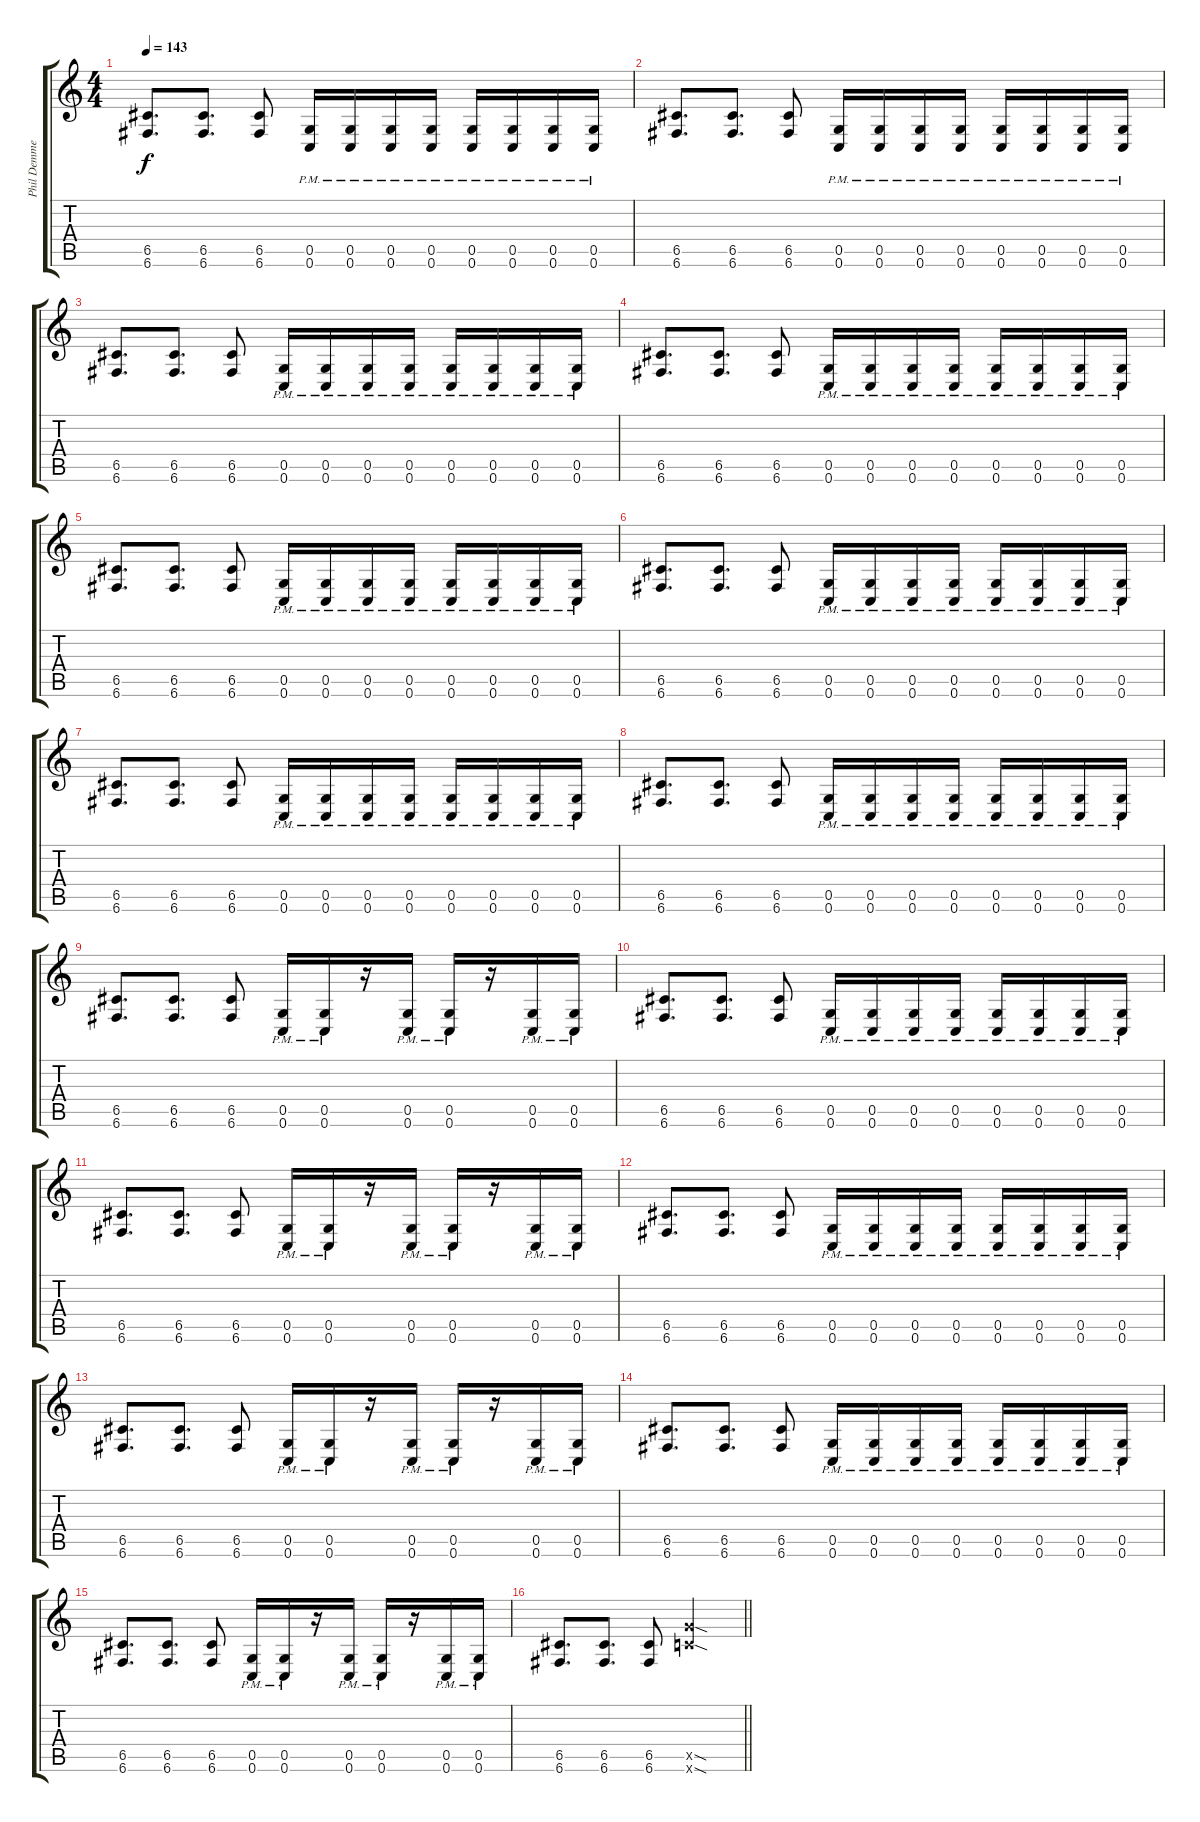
\track ("Phil Demmel" "Phil Demme") {instrument distortionguitar}
\staff {score tabs}
\tuning (D4 A3 F3 C3 G2 C2) {hide}
\ts (4 4)
\tempo 143
\clef g2
\ks c
(6.5 6.6).8{d dy f} (6.5 6.6).8{d} (6.5 6.6).8 (0.5{pm} 0.6{pm}).16 (0.5{pm} 0.6{pm}).16 (0.5{pm} 0.6{pm}).16 (0.5{pm} 0.6{pm}).16 (0.5{pm} 0.6{pm}).16 (0.5{pm} 0.6{pm}).16 (0.5{pm} 0.6{pm}).16 (0.5{pm} 0.6{pm}).16 |
(6.5 6.6).8{d} (6.5 6.6).8{d} (6.5 6.6).8 (0.5{pm} 0.6{pm}).16 (0.5{pm} 0.6{pm}).16 (0.5{pm} 0.6{pm}).16 (0.5{pm} 0.6{pm}).16 (0.5{pm} 0.6{pm}).16 (0.5{pm} 0.6{pm}).16 (0.5{pm} 0.6{pm}).16 (0.5{pm} 0.6{pm}).16 |
(6.5 6.6).8{d} (6.5 6.6).8{d} (6.5 6.6).8 (0.5{pm} 0.6{pm}).16 (0.5{pm} 0.6{pm}).16 (0.5{pm} 0.6{pm}).16 (0.5{pm} 0.6{pm}).16 (0.5{pm} 0.6{pm}).16 (0.5{pm} 0.6{pm}).16 (0.5{pm} 0.6{pm}).16 (0.5{pm} 0.6{pm}).16 |
(6.5 6.6).8{d} (6.5 6.6).8{d} (6.5 6.6).8 (0.5{pm} 0.6{pm}).16 (0.5{pm} 0.6{pm}).16 (0.5{pm} 0.6{pm}).16 (0.5{pm} 0.6{pm}).16 (0.5{pm} 0.6{pm}).16 (0.5{pm} 0.6{pm}).16 (0.5{pm} 0.6{pm}).16 (0.5{pm} 0.6{pm}).16 |
(6.5 6.6).8{d} (6.5 6.6).8{d} (6.5 6.6).8 (0.5{pm} 0.6{pm}).16 (0.5{pm} 0.6{pm}).16 (0.5{pm} 0.6{pm}).16 (0.5{pm} 0.6{pm}).16 (0.5{pm} 0.6{pm}).16 (0.5{pm} 0.6{pm}).16 (0.5{pm} 0.6{pm}).16 (0.5{pm} 0.6{pm}).16 |
(6.5 6.6).8{d} (6.5 6.6).8{d} (6.5 6.6).8 (0.5{pm} 0.6{pm}).16 (0.5{pm} 0.6{pm}).16 (0.5{pm} 0.6{pm}).16 (0.5{pm} 0.6{pm}).16 (0.5{pm} 0.6{pm}).16 (0.5{pm} 0.6{pm}).16 (0.5{pm} 0.6{pm}).16 (0.5{pm} 0.6{pm}).16 |
(6.5 6.6).8{d} (6.5 6.6).8{d} (6.5 6.6).8 (0.5{pm} 0.6{pm}).16 (0.5{pm} 0.6{pm}).16 (0.5{pm} 0.6{pm}).16 (0.5{pm} 0.6{pm}).16 (0.5{pm} 0.6{pm}).16 (0.5{pm} 0.6{pm}).16 (0.5{pm} 0.6{pm}).16 (0.5{pm} 0.6{pm}).16 |
(6.5 6.6).8{d} (6.5 6.6).8{d} (6.5 6.6).8 (0.5{pm} 0.6{pm}).16 (0.5{pm} 0.6{pm}).16 (0.5{pm} 0.6{pm}).16 (0.5{pm} 0.6{pm}).16 (0.5{pm} 0.6{pm}).16 (0.5{pm} 0.6{pm}).16 (0.5{pm} 0.6{pm}).16 (0.5{pm} 0.6{pm}).16 |
(6.5 6.6).8{d} (6.5 6.6).8{d} (6.5 6.6).8 (0.5{pm} 0.6{pm}).16 (0.5{pm} 0.6{pm}).16 r.16 (0.5{pm} 0.6{pm}).16 (0.5{pm} 0.6{pm}).16 r.16 (0.5{pm} 0.6{pm}).16 (0.5{pm} 0.6{pm}).16 |
(6.5 6.6).8{d} (6.5 6.6).8{d} (6.5 6.6).8 (0.5{pm} 0.6{pm}).16 (0.5{pm} 0.6{pm}).16 (0.5{pm} 0.6{pm}).16 (0.5{pm} 0.6{pm}).16 (0.5{pm} 0.6{pm}).16 (0.5{pm} 0.6{pm}).16 (0.5{pm} 0.6{pm}).16 (0.5{pm} 0.6{pm}).16 |
(6.5 6.6).8{d} (6.5 6.6).8{d} (6.5 6.6).8 (0.5{pm} 0.6{pm}).16 (0.5{pm} 0.6{pm}).16 r.16 (0.5{pm} 0.6{pm}).16 (0.5{pm} 0.6{pm}).16 r.16 (0.5{pm} 0.6{pm}).16 (0.5{pm} 0.6{pm}).16 |
(6.5 6.6).8{d} (6.5 6.6).8{d} (6.5 6.6).8 (0.5{pm} 0.6{pm}).16 (0.5{pm} 0.6{pm}).16 (0.5{pm} 0.6{pm}).16 (0.5{pm} 0.6{pm}).16 (0.5{pm} 0.6{pm}).16 (0.5{pm} 0.6{pm}).16 (0.5{pm} 0.6{pm}).16 (0.5{pm} 0.6{pm}).16 |
(6.5 6.6).8{d} (6.5 6.6).8{d} (6.5 6.6).8 (0.5{pm} 0.6{pm}).16 (0.5{pm} 0.6{pm}).16 r.16 (0.5{pm} 0.6{pm}).16 (0.5{pm} 0.6{pm}).16 r.16 (0.5{pm} 0.6{pm}).16 (0.5{pm} 0.6{pm}).16 |
(6.5 6.6).8{d} (6.5 6.6).8{d} (6.5 6.6).8 (0.5{pm} 0.6{pm}).16 (0.5{pm} 0.6{pm}).16 (0.5{pm} 0.6{pm}).16 (0.5{pm} 0.6{pm}).16 (0.5{pm} 0.6{pm}).16 (0.5{pm} 0.6{pm}).16 (0.5{pm} 0.6{pm}).16 (0.5{pm} 0.6{pm}).16 |
(6.5 6.6).8{d} (6.5 6.6).8{d} (6.5 6.6).8 (0.5{pm} 0.6{pm}).16 (0.5{pm} 0.6{pm}).16 r.16 (0.5{pm} 0.6{pm}).16 (0.5{pm} 0.6{pm}).16 r.16 (0.5{pm} 0.6{pm}).16 (0.5{pm} 0.6{pm}).16 |
\barLineRight lightlight
(6.5 6.6).8{d} (6.5 6.6).8{d} (6.5 6.6).8 (12.5{sod x} 12.6{sod x}).2
